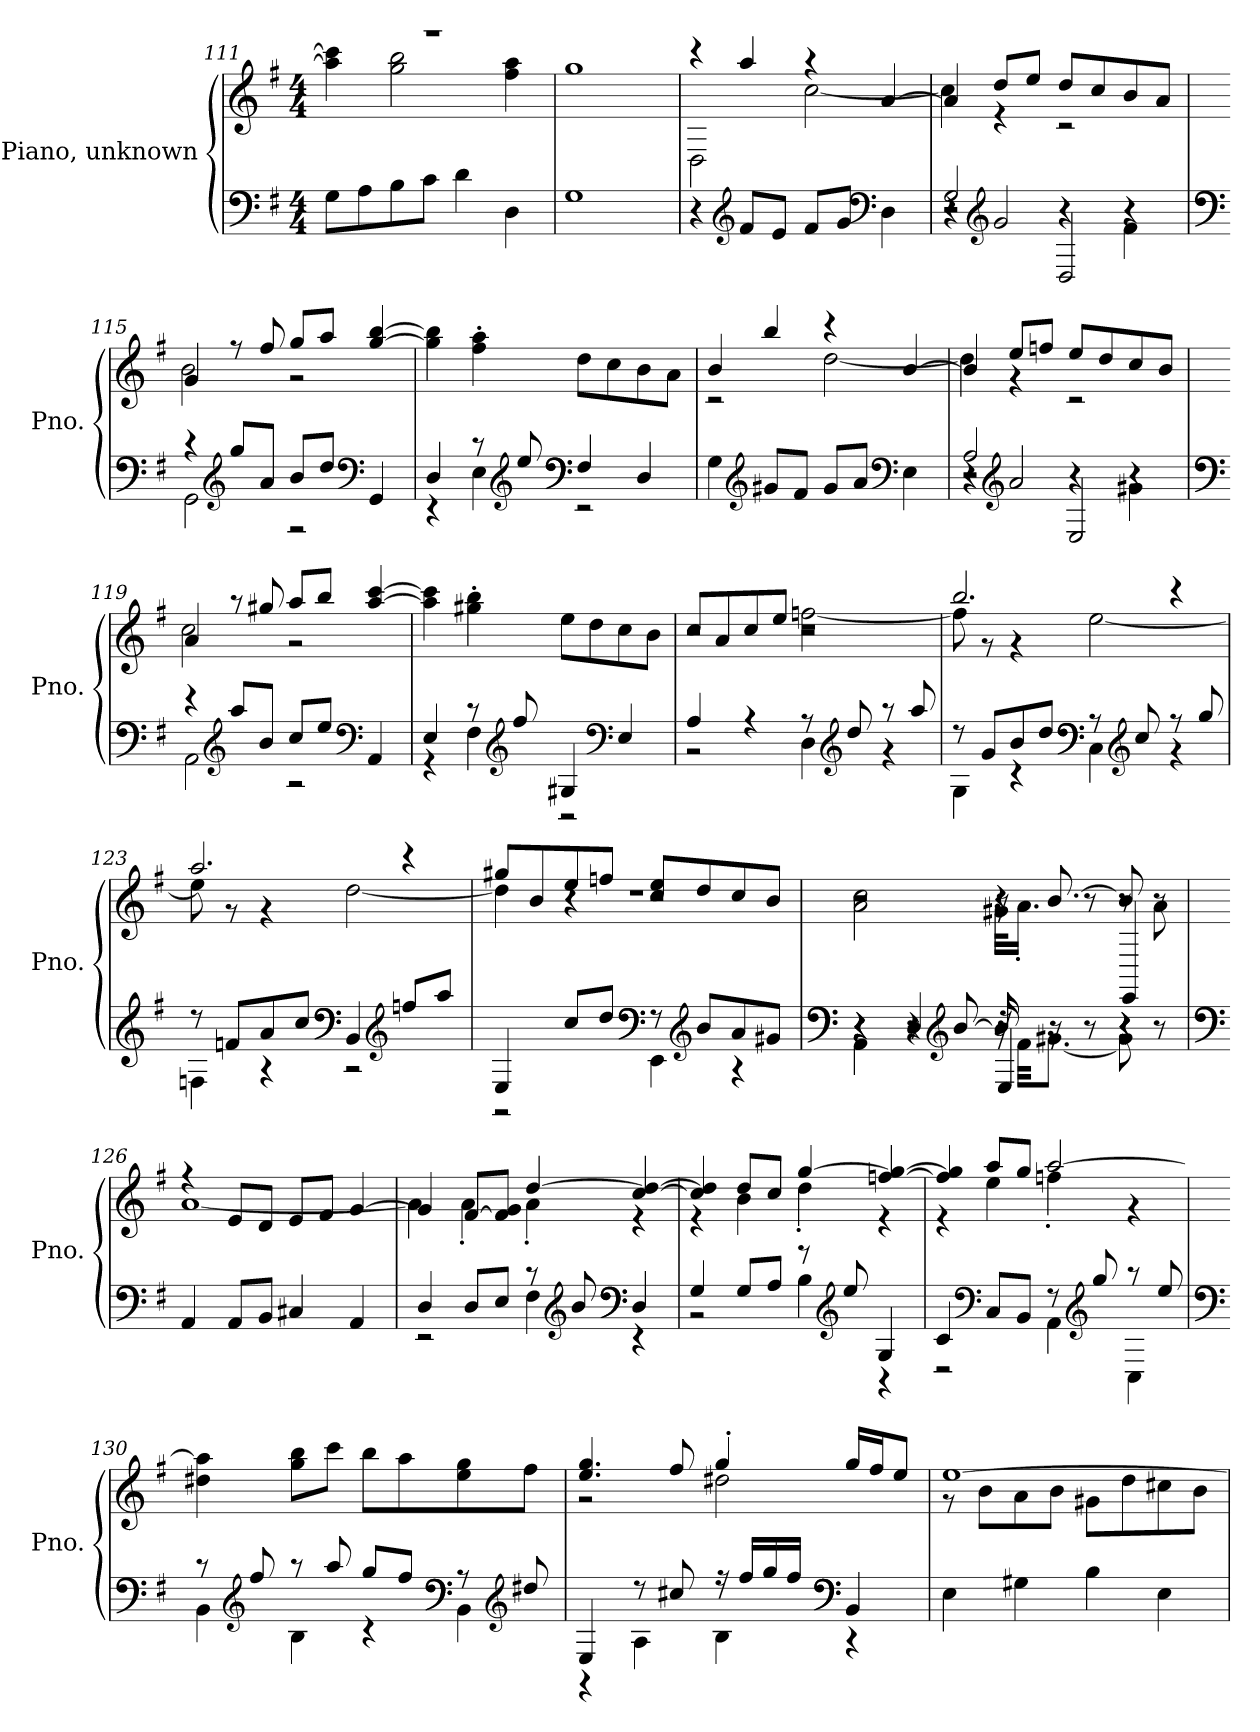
**kern	**kern
*part1	*part1
*staff2	*staff1
*I"Piano, unknown	*
*I'Pno.	*
!!LO:LB:g=z
*clefF4	*clefG2
*k[f#]	*k[f#]
*M4/4	*M4/4
=111	=111
*	*^
8G\L	1r	4aa\] 4ccc\]
8A\	.	.
8B\	.	2gg\ 2bb\
8c\J	.	.
4d\	.	.
4D\	.	4ff#\ 4aa\
*	*v	*v
=112	=112
1G	1gg
=113	=113
*	*^
4r	4r	2D\
*clefG2	*	*
8f#/L	4aa/	.
8e/J	.	.
8f#/L	4r	[2cc\
8g/J	.	.
*clefF4	*	*
4D\	[4a/	.
=114	=114	=114
*^	*	*
*	*^	*	*
4r	2r	2G/	4a/]	4cc\]
*clefG2	*	*	*	*
2g/	.	.	8dd/L	4r
.	.	.	8ee/J	.
.	4r	2D/	8dd/L	2r
.	.	.	8cc/	.
4r	4f#\	.	8b/	.
.	.	.	8a/J	.
*v	*v	*v	*	*
=115	=115	=115
*clefF4	*	*
*^	*	*
4r	2GG\	4g/	2b\
*clefG2	*	*	*
8gg/L	.	8r	.
8a/J	.	8ff#/	.
8b/L	2r	8gg/L	2r
8dd/J	.	8aa/J	.
*clefF4	*	*	*
4GG/	.	[4gg/ [4bb/	.
*	*	*v	*v
!!LO:LB:g=z
=116	=116	=116
4D/	4r	4gg\] 4bb\]
8r	4E\	4ff#\' 4aa\'
*clefG2	*	*
8ee/	.	.
*clefF4	*	*
4F#/	2r	8dd\L
.	.	8cc\
4D/	.	8b\
.	.	8a\J
*v	*v	*
=117	=117
*	*^
4G\	4b/	2r
*clefG2	*	*
8g#X/L	4bb/	.
8f#/J	.	.
8g#/L	4r	[2dd\
8a/J	.	.
*clefF4	*	*
4E\	[4b/	.
=118	=118	=118
*^	*	*
*	*^	*	*
4r	2r	2A/	4b/]	4dd\]
*clefG2	*	*	*	*
2a/	.	.	8ee/L	4r
.	.	.	8ffn/J	.
.	4r	2E/	8ee/L	2r
.	.	.	8dd/	.
4r	4g#X\	.	8cc/	.
.	.	.	8b/J	.
*v	*v	*v	*	*
!!LO:LB:g=z	!!
=119	=119	=119
*clefF4	*	*
*^	*	*
4r	2AA\	4a/	2cc\
*clefG2	*	*	*
8aa/L	.	8r	.
8b/J	.	8gg#X/	.
8cc/L	2r	8aa/L	2r
8ee/J	.	8bb/J	.
*clefF4	*	*	*
4AA/	.	[4aa/ [4ccc/	.
*	*	*v	*v
=120	=120	=120
4E/	4r	4aa\] 4ccc\]
8r	4F#\	4gg#X\' 4bb\'
*clefG2	*	*
8ff#/	.	.
4G#X/	2r	8ee\L
.	.	8dd\
*clefF4	*	*
4E/	.	8cc\
.	.	8b\J
=121	=121	=121
*	*	*^
*	*	*	*^
4A/	2r	1r	2r	8cc/L
.	.	.	.	8a/
4r	.	.	.	8cc/
.	.	.	.	8ee/J
8r	4D\	.	[2ffn\	2r
*clefG2	*	*	*	*
8dd/	.	.	.	.
8r	4r	.	.	.
8aa/	.	.	.	.
*	*	*	*v	*v
!!LO:LB:g=z
=122	=122	=122	=122
8r	4G\	2.bb/	8ff\]
8g/L	.	.	8r
8b/	4r	.	4r
8dd/J	.	.	.
*clefF4	*	*	*
8r	4C\	.	[2ee\
*clefG2	*	*	*
8cc/	.	.	.
8r	4r	4r	.
8gg/	.	.	.
=123	=123	=123	=123
8r	4Fn\	2.aa/	8ee\]
8fn/L	.	.	8r
8a/	4r	.	4r
8cc/J	.	.	.
*clefF4	*	*	*
4BB/	2r	.	[2dd\
*clefG2	*	*	*
8ffn/L	.	4r	.
8aa/J	.	.	.
=124	=124	=124	=124
*	*	*	*^
4E/	2r	1r	4dd\]	8gg#X/L
.	.	.	.	8b/
8cc/L	.	.	4r	8ee/
8dd/J	.	.	.	8ffn/J
*clefF4	*	*	*	*
8r	4EE\	.	2r	8cc/ 8ee/L
*clefG2	*	*	*	*
8b/L	.	.	.	8dd/
8a/	4r	.	.	8cc/
8g#X/J	.	.	.	8b/J
*v	*v	*	*	*
!!LO:PB:g=z	!!	!!
=125	=125	=125	=125
*clefF4	*	*	*
*^	*	*	*
*	*^	*	*	*
4r	4AA\	4r	2r	2a\ 2cc\	2r
8r	4r	4D/	.	.	.
*clefG2	*	*	*	*	*
[8b/	.	.	.	.	.
16b/]	32r	4E/	16r	32g#X\KLL	4r
.	32f#\KKL	.	.	16.a'\JJ	.
16r	[8.g#X\J	.	[8.b/	.	.
8r	.	.	.	8r	.
4r	8g#\]	4r	8b/]	8r	4EE/
.	8r	.	8r	8a\	.
*v	*v	*v	*	*	*
*	*v	*v	*v
=126	=126
*clefF4	*
*	*^
4AA/	4r	[1a
8AA/L	8e/L	.
8BB/J	8d/J	.
4C#X/	8e/L	.
.	8f#/J	.
4AA/	[4g/	.
=127	=127	=127
*^	*	*
4D/	2r	4g/]	4a\]
8D/L	.	[8f#/L	4a'\
8E/J	.	8f#/] 8g/J	.
8r	4F#\	[4dd/	4a'\
*clefG2	*	*	*
8b/	.	.	.
*clefF4	*	*	*
4D/	4r	[4cc/ 4dd/_	4r
!!LO:LB:g=z	!!
=128	=128	=128	=128
4G/	2r	4cc/] 4dd/]	4r
8G/L	.	8dd/L	4b\
8A/J	.	8cc/J	.
8r	4B\	[4gg/	4dd'\
*clefG2	*	*	*
8ee/	.	.	.
4G/	4r	[4ffn/ 4gg/_	4r
=129	=129	=129	=129
4c/	2r	4ff/] 4gg/]	4r
*clefF4	*	*	*
8C/L	.	8aa/L	4ee\
8BB/J	.	8gg/J	.
8r	4AA\	[2aa/	4ffn'\
*clefG2	*	*	*
8gg/	.	.	.
8r	4C\	.	4r
8ee/	.	.	.
*	*	*v	*v
=130	=130	=130
*clefF4	*	*
8r	4BB\	4dd#X\ 4aa\]
*clefG2	*	*
8ff#/	.	.
8r	4B\	8gg\ 8bb\L
8aa/	.	8ccc\J
8gg/L	4r	8bb\L
8ff#/J	.	8aa\
*clefF4	*	*
8r	4BB\	8ee\ 8gg\
*clefG2	*	*
8dd#X/	.	8ff#\J
!!LO:LB:g=z
=131	=131	=131
*	*	*^
4E/	4r	4.ee/ 4.gg/	2r
8r	4A\	.	.
8cc#X/	.	8ff#/	.
16r	4B\	4gg'/	2dd#X\
16ff#/LL	.	.	.
16gg/	.	.	.
16ff#/JJ	.	.	.
*clefF4	*	*	*
4BB/	4r	16gg/LL	.
.	.	16ff#/J	.
.	.	8ee/J	.
*v	*v	*	*
=132	=132	=132
4E\	[1ee	8r
.	.	8b\L
4G#X\	.	8a\
.	.	8b\J
4B\	.	8g#X\L
.	.	8dd\
4E\	.	8cc#X\
.	.	8b\J
*	*v	*v
=	=
*-	*-
